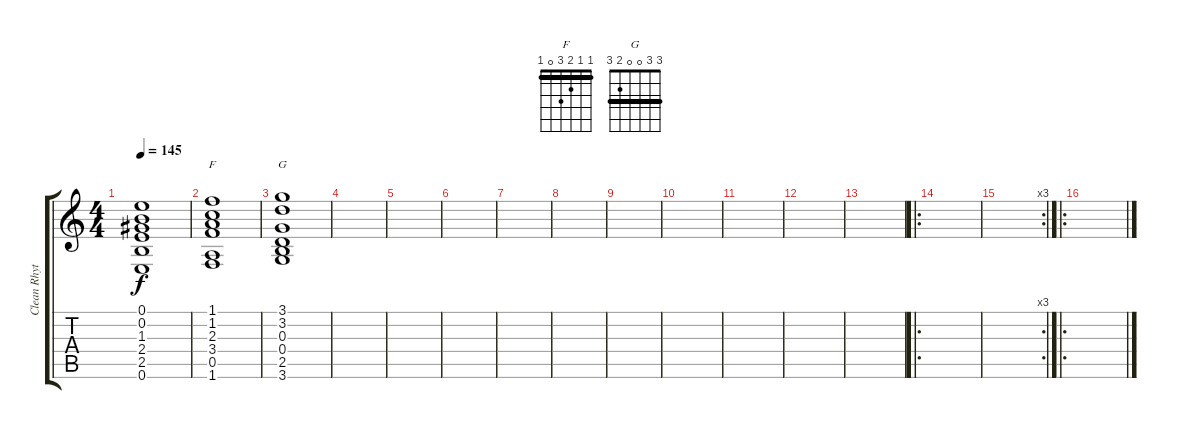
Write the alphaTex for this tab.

\track ("Clean Rhythm" "Clean Rhyt") {instrument electricguitarclean}
\staff {score tabs}
\tuning (E4 B3 G3 D3 A2 E2) {hide}
\chord ("F" 1 1 2 3 0 1) {barre 1}
\chord ("G" 3 3 0 0 2 3) {barre 3}
\ts (4 4)
\tempo 145
\clef g2
\ks c
(0.1 0.2 1.3 2.4 2.5 0.6).1{dy f} |
(1.1 1.2 2.3 3.4 0.5 1.6).1{ch "F"} |
(3.1 3.2 0.3 0.4 2.5 3.6).1{ch "G"} |
|
|
|
|
|
|
|
|
|
|
\ro
|
\rc 3
|
\ro
